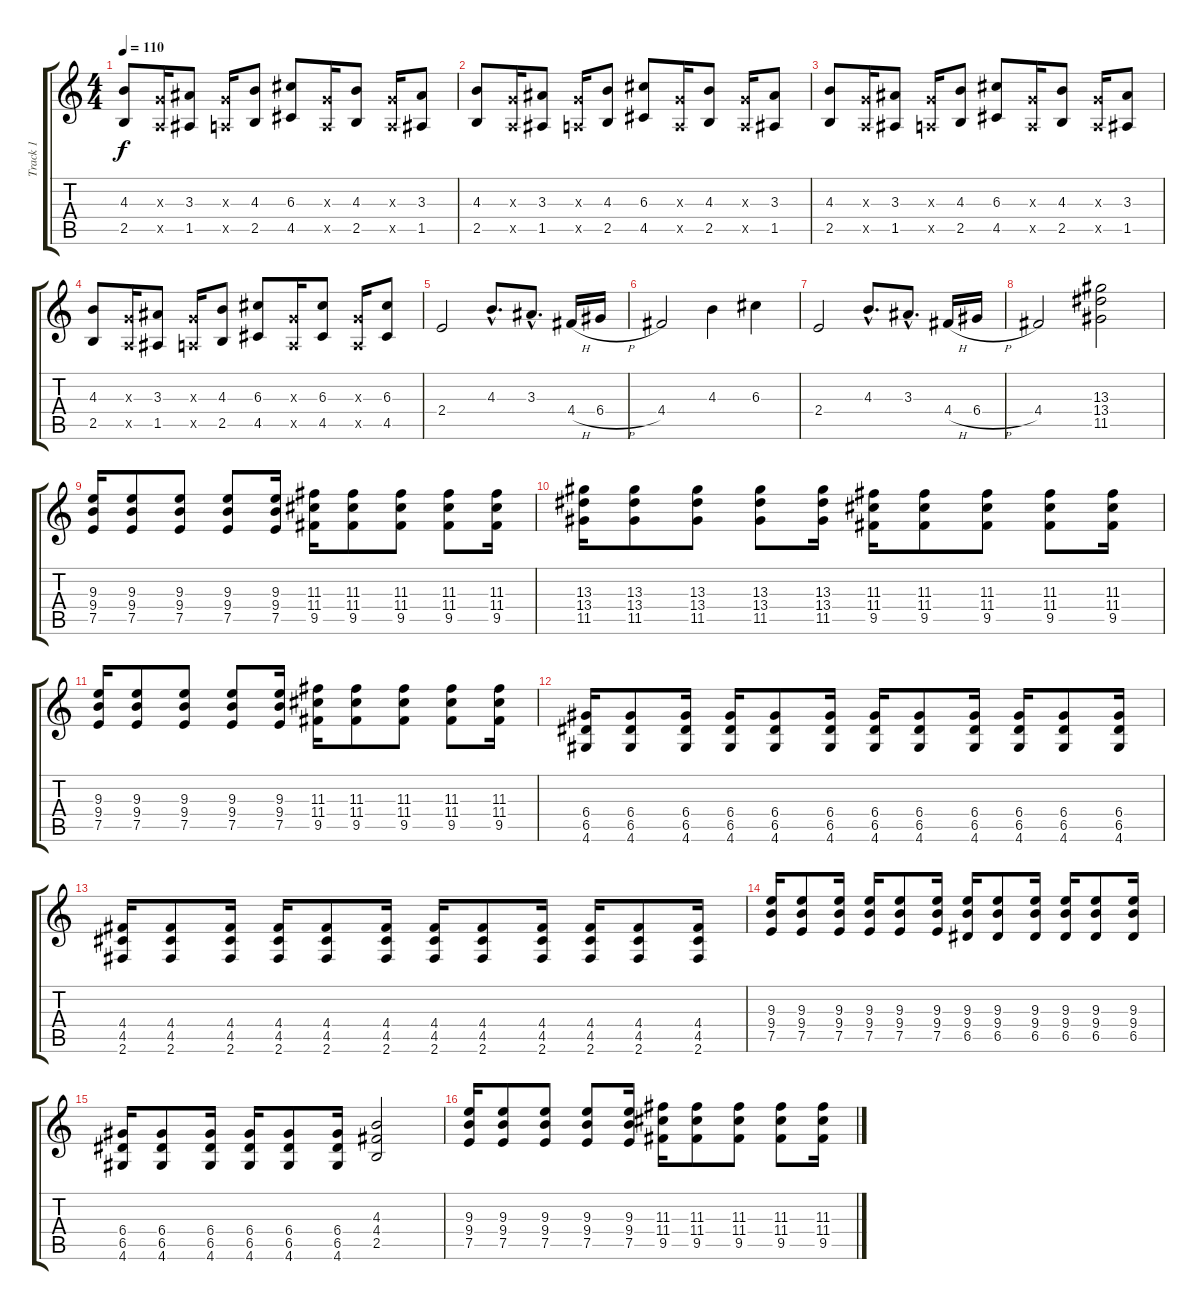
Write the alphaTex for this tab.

\track ("Track 1" "Track 1") {instrument distortionguitar}
\staff {score tabs}
\tuning (E4 B3 G3 D3 A2 E2) {hide}
\ts (4 4)
\tempo 110
\clef g2
\ks c
(4.3 2.5).8{dy f} (0.3{x} 0.5{x}).16 (3.3 1.5).8 (0.3{x} 0.5{x}).16 (4.3 2.5).8 (6.3 4.5).8 (0.3{x} 0.5{x}).16 (4.3 2.5).8 (0.3{x} 0.5{x}).16 (3.3 1.5).8 |
(4.3 2.5).8 (0.3{x} 0.5{x}).16 (3.3 1.5).8 (0.3{x} 0.5{x}).16 (4.3 2.5).8 (6.3 4.5).8 (0.3{x} 0.5{x}).16 (4.3 2.5).8 (0.3{x} 0.5{x}).16 (3.3 1.5).8 |
(4.3 2.5).8 (0.3{x} 0.5{x}).16 (3.3 1.5).8 (0.3{x} 0.5{x}).16 (4.3 2.5).8 (6.3 4.5).8 (0.3{x} 0.5{x}).16 (4.3 2.5).8 (0.3{x} 0.5{x}).16 (3.3 1.5).8 |
(4.3 2.5).8 (0.3{x} 0.5{x}).16 (3.3 1.5).8 (0.3{x} 0.5{x}).16 (4.3 2.5).8 (6.3 4.5).8 (0.3{x} 0.5{x}).16 (6.3 4.5).8 (0.3{x} 0.5{x}).16 (6.3 4.5).8 |
2.4.2 4.3{hac}.8{d} 3.3{hac}.8{d} 4.4{h}.16 6.4{h}.16 |
4.4.2 4.3.4 6.3.4 |
2.4.2 4.3{hac}.8{d} 3.3{hac}.8{d} 4.4{h}.16 6.4{h}.16 |
4.4.2 (13.3 13.4 11.5).2 |
(9.3 9.4 7.5).16 (9.3 9.4 7.5).8 (9.3 9.4 7.5).8 (9.3 9.4 7.5).8 (9.3 9.4 7.5).16 (11.3 11.4 9.5).16 (11.3 11.4 9.5).8 (11.3 11.4 9.5).8 (11.3 11.4 9.5).8 (11.3 11.4 9.5).16 |
(13.3 13.4 11.5).16 (13.3 13.4 11.5).8 (13.3 13.4 11.5).8 (13.3 13.4 11.5).8 (13.3 13.4 11.5).16 (11.3 11.4 9.5).16 (11.3 11.4 9.5).8 (11.3 11.4 9.5).8 (11.3 11.4 9.5).8 (11.3 11.4 9.5).16 |
(9.3 9.4 7.5).16 (9.3 9.4 7.5).8 (9.3 9.4 7.5).8 (9.3 9.4 7.5).8 (9.3 9.4 7.5).16 (11.3 11.4 9.5).16 (11.3 11.4 9.5).8 (11.3 11.4 9.5).8 (11.3 11.4 9.5).8 (11.3 11.4 9.5).16 |
(6.4 6.5 4.6).16 (6.4 6.5 4.6).8 (6.4 6.5 4.6).16 (6.4 6.5 4.6).16 (6.4 6.5 4.6).8 (6.4 6.5 4.6).16 (6.4 6.5 4.6).16 (6.4 6.5 4.6).8 (6.4 6.5 4.6).16 (6.4 6.5 4.6).16 (6.4 6.5 4.6).8 (6.4 6.5 4.6).16 |
(4.4 4.5 2.6).16 (4.4 4.5 2.6).8 (4.4 4.5 2.6).16 (4.4 4.5 2.6).16 (4.4 4.5 2.6).8 (4.4 4.5 2.6).16 (4.4 4.5 2.6).16 (4.4 4.5 2.6).8 (4.4 4.5 2.6).16 (4.4 4.5 2.6).16 (4.4 4.5 2.6).8 (4.4 4.5 2.6).16 |
(9.3 9.4 7.5).16 (9.3 9.4 7.5).8 (9.3 9.4 7.5).16 (9.3 9.4 7.5).16 (9.3 9.4 7.5).8 (9.3 9.4 7.5).16 (9.3 9.4 6.5).16 (9.3 9.4 6.5).8 (9.3 9.4 6.5).16 (9.3 9.4 6.5).16 (9.3 9.4 6.5).8 (9.3 9.4 6.5).16 |
(6.4 6.5 4.6).16 (6.4 6.5 4.6).8 (6.4 6.5 4.6).16 (6.4 6.5 4.6).16 (6.4 6.5 4.6).8 (6.4 6.5 4.6).16 (4.3 4.4 2.5).2 |
(9.3 9.4 7.5).16 (9.3 9.4 7.5).8 (9.3 9.4 7.5).8 (9.3 9.4 7.5).8 (9.3 9.4 7.5).16 (11.3 11.4 9.5).16 (11.3 11.4 9.5).8 (11.3 11.4 9.5).8 (11.3 11.4 9.5).8 (11.3 11.4 9.5).16
